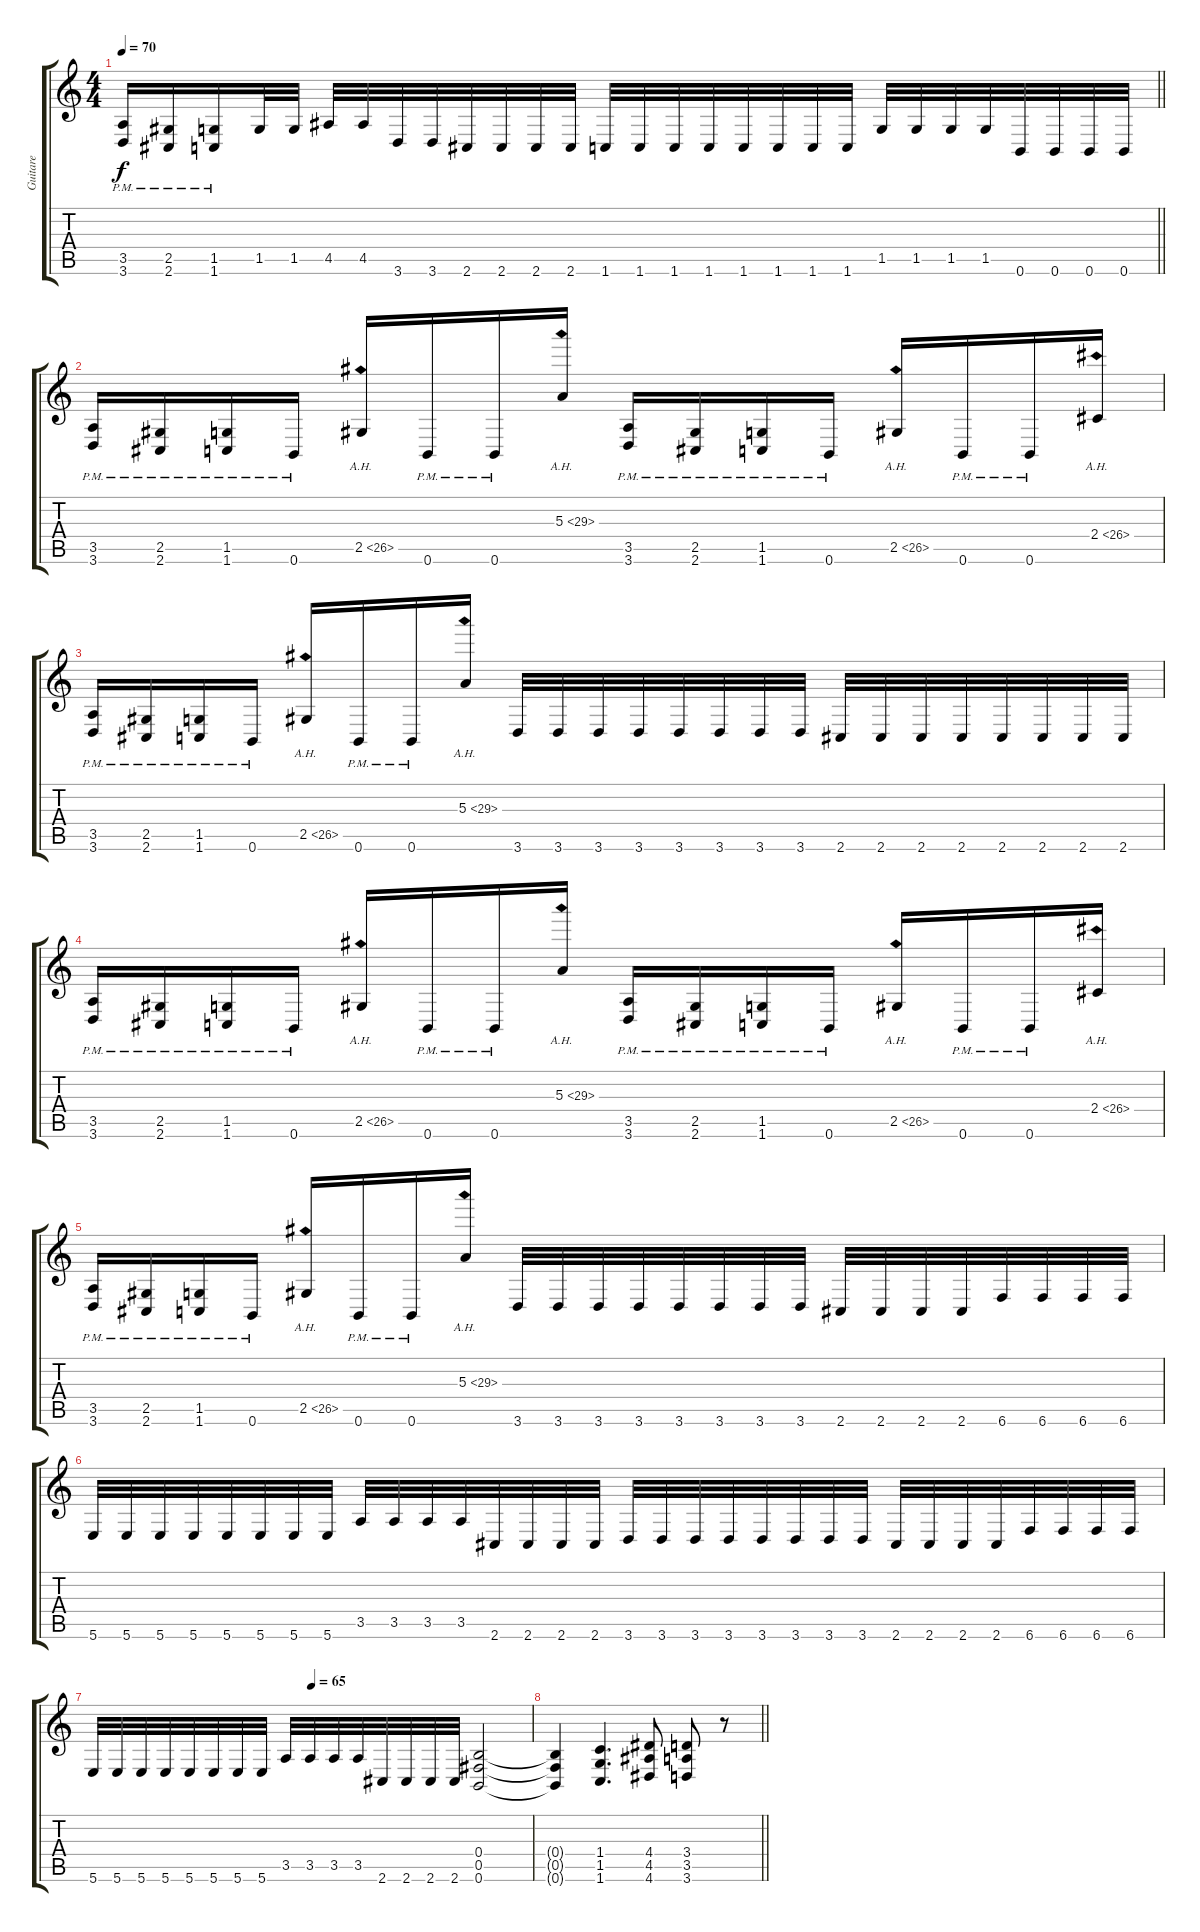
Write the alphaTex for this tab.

\track ("Guitare" "Guitare") {instrument distortionguitar}
\staff {score tabs}
\tuning (Db4 Ab3 E3 B2 Gb2 B1) {hide}
\ts (4 4)
\tempo 70
\clef g2
\barLineRight lightlight
\ks c
(3.5{pm} 3.6{pm}).16{dy f} (2.5{pm} 2.6{pm}).16 (1.5{pm} 1.6{pm}).16 1.5.32 1.5.32 4.5.32 4.5.32 3.6.32 3.6.32 2.6.32 2.6.32 2.6.32 2.6.32 1.6.32 1.6.32 1.6.32 1.6.32 1.6.32 1.6.32 1.6.32 1.6.32 1.5.32 1.5.32 1.5.32 1.5.32 0.6.32 0.6.32 0.6.32 0.6.32 |
\section ("" "")
(3.5{pm} 3.6{pm}).16 (2.5{pm} 2.6{pm}).16 (1.5{pm} 1.6{pm}).16 0.6{pm}.16 2.5{ah 24}.16 0.6{pm}.16 0.6{pm}.16 5.3{ah 24}.16 (3.5{pm} 3.6{pm}).16 (2.5{pm} 2.6{pm}).16 (1.5{pm} 1.6{pm}).16 0.6{pm}.16 2.5{ah 24}.16 0.6{pm}.16 0.6{pm}.16 2.4{ah 24}.16 |
(3.5{pm} 3.6{pm}).16 (2.5{pm} 2.6{pm}).16 (1.5{pm} 1.6{pm}).16 0.6{pm}.16 2.5{ah 24}.16 0.6{pm}.16 0.6{pm}.16 5.3{ah 24}.16 3.6.32 3.6.32 3.6.32 3.6.32 3.6.32 3.6.32 3.6.32 3.6.32 2.6.32 2.6.32 2.6.32 2.6.32 2.6.32 2.6.32 2.6.32 2.6.32 |
(3.5{pm} 3.6{pm}).16 (2.5{pm} 2.6{pm}).16 (1.5{pm} 1.6{pm}).16 0.6{pm}.16 2.5{ah 24}.16 0.6{pm}.16 0.6{pm}.16 5.3{ah 24}.16 (3.5{pm} 3.6{pm}).16 (2.5{pm} 2.6{pm}).16 (1.5{pm} 1.6{pm}).16 0.6{pm}.16 2.5{ah 24}.16 0.6{pm}.16 0.6{pm}.16 2.4{ah 24}.16 |
(3.5{pm} 3.6{pm}).16 (2.5{pm} 2.6{pm}).16 (1.5{pm} 1.6{pm}).16 0.6{pm}.16 2.5{ah 24}.16 0.6{pm}.16 0.6{pm}.16 5.3{ah 24}.16 3.6.32 3.6.32 3.6.32 3.6.32 3.6.32 3.6.32 3.6.32 3.6.32 2.6.32 2.6.32 2.6.32 2.6.32 6.6.32 6.6.32 6.6.32 6.6.32 |
5.6.32 5.6.32 5.6.32 5.6.32 5.6.32 5.6.32 5.6.32 5.6.32 3.5.32 3.5.32 3.5.32 3.5.32 2.6.32 2.6.32 2.6.32 2.6.32 3.6.32 3.6.32 3.6.32 3.6.32 3.6.32 3.6.32 3.6.32 3.6.32 2.6.32 2.6.32 2.6.32 2.6.32 6.6.32 6.6.32 6.6.32 6.6.32 |
\tempo (65 0.5)
5.6.32 5.6.32 5.6.32 5.6.32 5.6.32 5.6.32 5.6.32 5.6.32 3.5.32 3.5.32 3.5.32 3.5.32 2.6.32 2.6.32 2.6.32 2.6.32 (0.4 0.5 0.6).2 |
\barLineRight lightlight
(0.4{t} 0.5{t} 0.6{t}).4 (1.4 1.5 1.6).4{d} (4.4 4.5 4.6).8 (3.4 3.5 3.6).8 r.8
